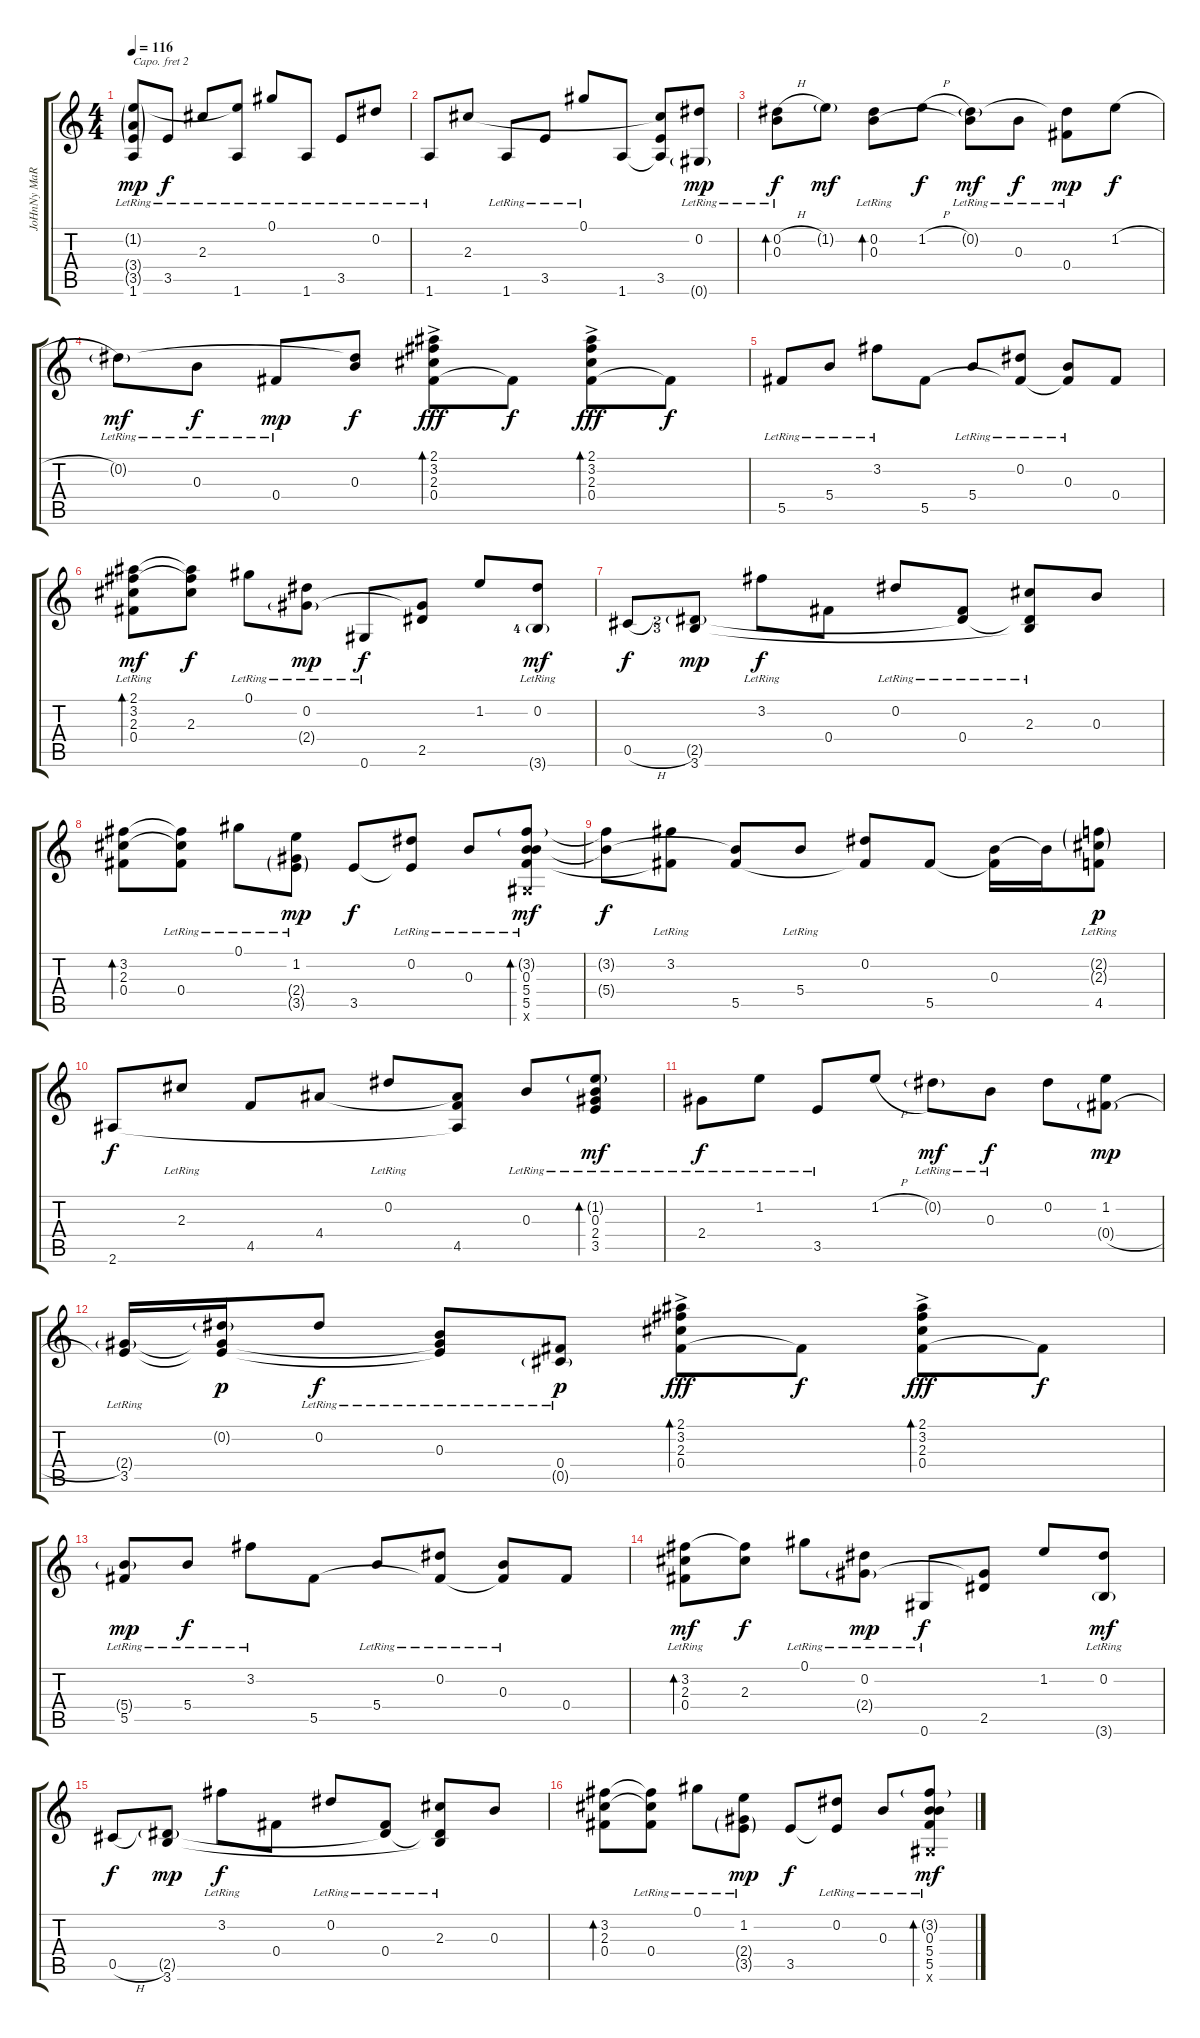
\track ("JoHnNy MaRr" "JoHnNy MaR") {instrument electricguitarclean}
\staff {score tabs}
\capo 2
\tuning (Gb4 Db4 A3 E3 B2 Gb2) {hide}
\ts (4 4)
\tempo 116
\clef g2
\ks c
(1.2{g} 3.4{g lr} 3.5{g} 1.6{lr}).8{dy mp} 3.5{lr}.8{dy f} 2.3{lr}.8 (1.2{t} 1.6{lr}).8 0.1{lr}.8 1.6{lr}.8 3.5{lr}.8 0.2{lr}.8 |
1.6{lr}.8 2.3.8 1.6{lr}.8 3.5{lr}.8 0.1{lr}.8 1.6.8 (2.3{t} 3.5 1.6{t}).8 (0.2 0.6{g lr}).8{dy mp} |
(0.2{h} 0.3{lr}).8{bd 60 dy f} 1.2{g}.8{dy mf} (0.2{lr} 0.3).8{bd 60} 1.2{h}.8{dy f} (0.2{g lr} 0.3{t}).8{dy mf} 0.3{lr}.8{dy f} (0.2{t} 0.4{lr}).8{dy mp} 1.2{h}.8{dy f} |
0.2{g lr}.8{dy mf} 0.3{lr}.8{dy f} 0.4{lr}.8{dy mp} (0.2{t} 0.3).8{dy f} (2.1{ac} 3.2 2.3 0.4).8{bd 60 dy fff} 0.4{t}.8{dy f} (2.1{ac} 3.2 2.3 0.4).8{bd 60 dy fff} 0.4{t}.8{dy f} |
5.5{lr}.8 5.4{lr}.8 3.2{lr}.8 5.5.8 5.4{lr}.8 (0.2{lr} 5.5{t}).8 (0.3{lr} 5.5{t}).8 0.4.8 |
(2.1 3.2 2.3 0.4{lr}).8{bd 60 dy mf} (2.1{t} 3.2{t} 2.3).8{dy f} 0.1{lr}.8 (0.2{lr} 2.4{g}).8{dy mp} 0.6{lr}.8{dy f} (2.4{t} 2.5).8 1.2.8 (0.2{lr} 3.6{g lf 5}).8{dy mf} |
0.5{h}.8{dy f} (2.5{g lf 3} 3.6{lf 4}).8{dy mp} 3.2{lr}.8{dy f} 0.4.8 0.2{lr}.8 (0.4{lr} 2.5{t}).8 (2.3{lr} 2.5{t} 3.6{t}).8 0.3.8 |
(3.2 2.3 0.4).8{bd 60} (3.2{t} 2.3{t} 0.4{lr}).8 0.1{lr}.8 (1.2{lr} 2.4{g lr} 3.5{g}).8{dy mp} 3.5.8{dy f} (0.2{lr} 3.5{t}).8 0.3{lr}.8 (3.2{g} 0.3{lr} 5.4 5.5{lr} 0.6{x}).8{bd 60 dy mf} |
(3.2{t} 5.4{t}).8{dy f} (3.2{lr} 5.5{t}).8 (5.4{t} 5.5).8 5.4{lr}.8 (0.2 5.5{t}).8 5.5.8 (0.3 5.5{t}).16 0.3{t}.16 (2.2{g lr} 2.3{g lr} 4.5{lr}).8{dy p} |
2.6.8{dy f} 2.3{lr}.8 4.5.8 4.4.8 0.2{lr}.8 (4.4{t} 4.5 2.6{t}).8 0.3{lr}.8 (1.2{g lr} 0.3{lr} 2.4 3.5{lr}).8{bd 60 dy mf} |
2.4{lr}.8{dy f} 1.2{lr}.8 3.5{lr}.8 1.2{h}.8 0.2{g lr}.8{dy mf} 0.3{lr}.8{dy f} 0.2.8 (1.2 0.4{h g}).8{dy mp} |
(2.4{g lr} 3.5).16 (0.2{g} 2.4{t} 3.5{t}).16{dy p} 0.2{lr}.8{dy f} (0.3{lr} 2.4{t} 3.5{t}).8 (0.4 0.5{g lr}).8{dy p} (2.1{ac} 3.2 2.3 0.4).8{bd 60 dy fff} 0.4{t}.8{dy f} (2.1{ac} 3.2 2.3 0.4).8{bd 60 dy fff} 0.4{t}.8{dy f} |
(5.4{g} 5.5{lr}).8{dy mp} 5.4{lr}.8{dy f} 3.2{lr}.8 5.5.8 5.4{lr}.8 (0.2{lr} 5.5{t}).8 (0.3{lr} 5.5{t}).8 0.4.8 |
(3.2 2.3 0.4{lr}).8{bd 60 dy mf} (3.2{t} 2.3).8{dy f} 0.1{lr}.8 (0.2{lr} 2.4{g}).8{dy mp} 0.6{lr}.8{dy f} (2.4{t} 2.5).8 1.2.8 (0.2{lr} 3.6{g}).8{dy mf} |
0.5{h}.8{dy f} (2.5{g} 3.6).8{dy mp} 3.2{lr}.8{dy f} 0.4.8 0.2{lr}.8 (0.4{lr} 2.5{t}).8 (2.3{lr} 2.5{t} 3.6{t}).8 0.3.8 |
(3.2 2.3 0.4).8{bd 60} (3.2{t} 2.3{t} 0.4{lr}).8 0.1{lr}.8 (1.2{lr} 2.4{g lr} 3.5{g}).8{dy mp} 3.5.8{dy f} (0.2{lr} 3.5{t}).8 0.3{lr}.8 (3.2{g} 0.3{lr} 5.4 5.5{lr} 0.6{x}).8{bd 60 dy mf}
